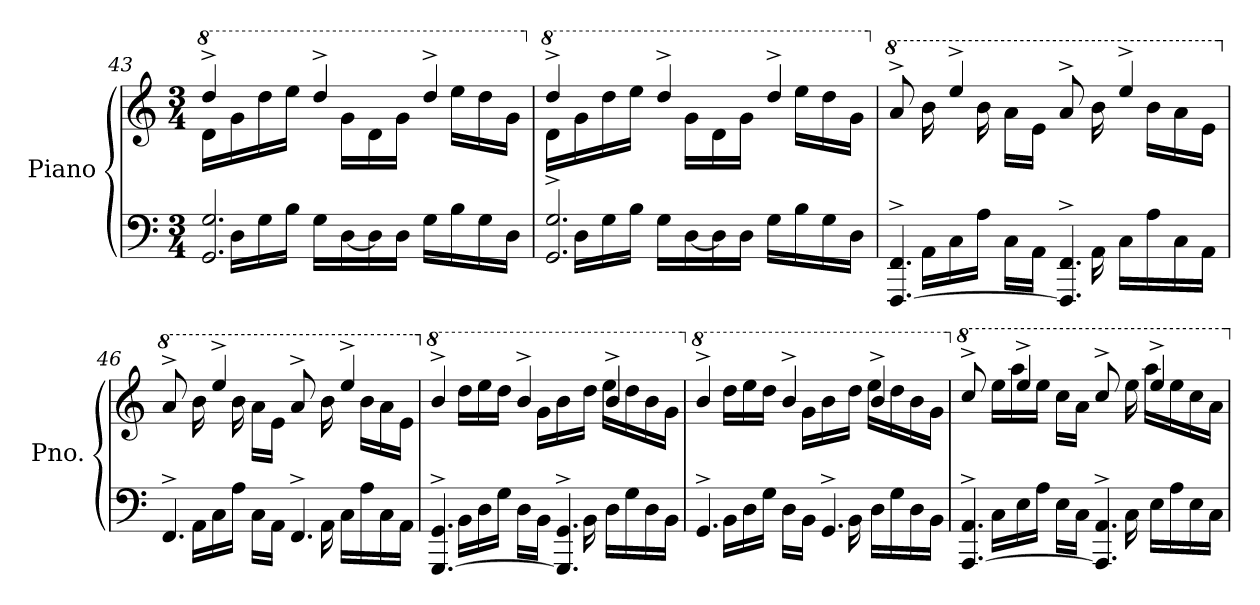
**kern	**kern
*part1	*part1
*staff2	*staff1
*I"Piano	*
*I'Pno.	*
*clefF4	*clefG2
*k[]	*k[]
*M3/4	*M3/4
=43	=43
*^	*
*	*	*8va
*	*	*^
2.GG/ 2.G/	16ryy	4ddd^/	16dd\LL
.	16D\LL	.	16gg\
.	16G\	.	16ddd\
.	16B\JJ	.	16eee\JJ
.	16G\LL	4ddd^/	16ryy
.	[16D\	.	16gg\LL
.	16D\]	.	16dd\
.	16D\JJ	.	16gg\JJ
.	16G\LL	4ddd^/	16ryy
.	16B\	.	16eee\LL
.	16G\	.	16ddd\
.	16D\JJ	.	16gg\JJ
!!LO:PB:g=z	!!
=44	=44	=44	=44
*	*	*X8va	*
*	*	*8va	*
2.GG/^ 2.G/^	16ryy	4ddd^/	16dd\LL
.	16D\LL	.	16gg\
.	16G\	.	16ddd\
.	16B\JJ	.	16eee\JJ
*	*	*8va	*
.	16G\LL	4ddd^/	16ryy
.	[16D\	.	16gg\LL
.	16D\]	.	16dd\
.	16D\JJ	.	16gg\JJ
.	16G\LL	4ddd^/	16ryy
.	16B\	.	16eee\LL
.	16G\	.	16ddd\
.	16D\JJ	.	16gg\JJ
=45	=45	=45	=45
*	*	*X8va	*
*	*	*X8va	*
*	*	*8va	*
[4.FFF/^ 4.FF/^	16ryy	8aa^/	16ryy
.	16AA\LL	.	16bb\
.	16C\	4eee^/	16ryy
.	16A\JJ	.	16bb\
.	16C\LL	.	16aa\LL
.	16AA\JJ	.	16ee\JJ
4.FFF/]^ 4.FF/^	16ryy	8aa^/	16ryy
.	16AA\	.	16bb\
.	16C\LL	4eee^/	16ryy
.	16A\	.	16bb\LL
.	16C\	.	16aa\
.	16AA\JJ	.	16ee\JJ
=46	=46	=46	=46
*	*	*X8va	*
*	*	*8va	*
4.FF^/	16ryy	8aa^/	16ryy
.	16AA\LL	.	16bb\
.	16C\	4eee^/	16ryy
.	16A\JJ	.	16bb\
.	16C\LL	.	16aa\LL
.	16AA\JJ	.	16ee\JJ
4.FF^/	16ryy	8aa^/	16ryy
.	16AA\	.	16bb\
.	16C\LL	4eee^/	16ryy
.	16A\	.	16bb\LL
.	16C\	.	16aa\
.	16AA\JJ	.	16ee\JJ
!!LO:LB:g=z	!!
=47	=47	=47	=47
*	*	*X8va	*
*	*	*8va	*
[4.GGG/^ 4.GG/^	16ryy	4bb^/	16ryy
.	16BB\LL	.	16ddd\LL
.	16D\	.	16eee\
.	16G\JJ	.	16ddd\JJ
.	16D\LL	4bb^/	16ryy
.	16BB\JJ	.	16gg\LL
4.GGG/]^ 4.GG/^	16ryy	.	16bb\
.	16BB\	.	16ddd\JJ
.	16D\LL	4bb^/	16eee\LL
.	16G\	.	16ddd\
.	16D\	.	16bb\
.	16BB\JJ	.	16gg\JJ
=48	=48	=48	=48
*	*	*X8va	*
*	*	*8va	*
4.GG^/	16ryy	4bb^/	16ryy
.	16BB\LL	.	16ddd\LL
.	16D\	.	16eee\
.	16G\JJ	.	16ddd\JJ
.	16D\LL	4bb^/	16ryy
.	16BB\JJ	.	16gg\LL
4.GG^/	16ryy	.	16bb\
.	16BB\	.	16ddd\JJ
.	16D\LL	4bb^/	16eee\LL
.	16G\	.	16ddd\
.	16D\	.	16bb\
.	16BB\JJ	.	16gg\JJ
=49	=49	=49	=49
*	*	*X8va	*
*	*	*8va	*
[4.AAA/^ 4.AA/^	16ryy	8ccc^/	16ryy
.	16C\LL	.	16eee\LL
.	16E\	4eee^/	16aaa\
.	16A\JJ	.	16eee\JJ
.	16E\LL	.	16ccc\LL
.	16C\JJ	.	16aa\JJ
4.AAA/]^ 4.AA/^	16ryy	8ccc^/	16ryy
.	16C\	.	16eee\
.	16E\LL	4eee^/	16aaa\LL
.	16A\	.	16eee\
.	16E\	.	16ccc\
.	16C\JJ	.	16aa\JJ
*	*	*X8va	*
*v	*v	*	*
*	*v	*v
=	=
*-	*-
